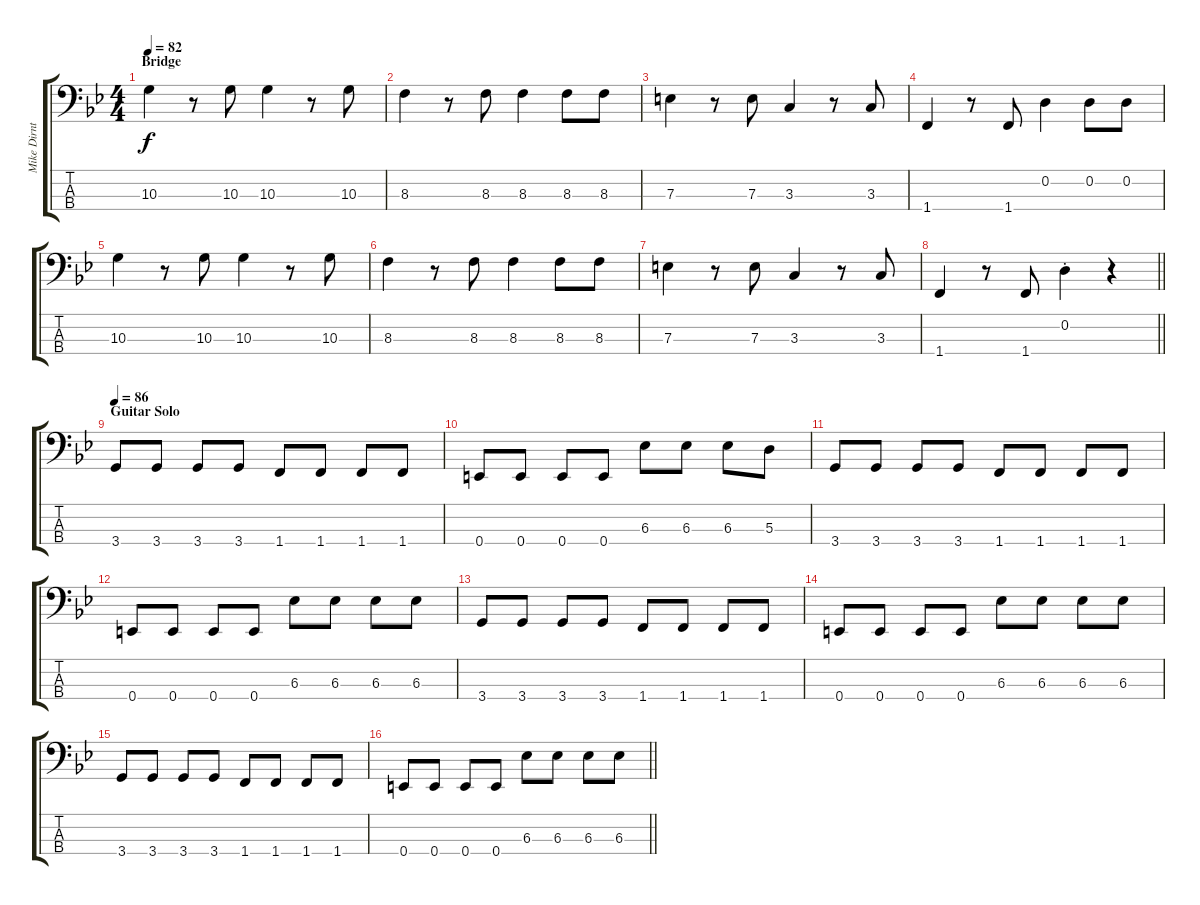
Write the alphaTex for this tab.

\track ("Mike Dirnt - Bass" "Mike Dirnt") {instrument electricbassfinger}
\staff {score tabs}
\tuning (G2 D2 A1 E1) {hide}
\ts (4 4)
\section ("" "Bridge")
\tempo 82
\clef f4
\ks gminor
10.3.4{dy f} r.8 10.3.8 10.3.4 r.8 10.3.8 |
8.3.4 r.8 8.3.8 8.3.4 8.3.8 8.3.8 |
7.3.4 r.8 7.3.8 3.3.4 r.8 3.3.8 |
1.4.4 r.8 1.4.8 0.2.4 0.2.8 0.2.8 |
10.3.4 r.8 10.3.8 10.3.4 r.8 10.3.8 |
8.3.4 r.8 8.3.8 8.3.4 8.3.8 8.3.8 |
7.3.4 r.8 7.3.8 3.3.4 r.8 3.3.8 |
\barLineRight lightlight
1.4.4 r.8 1.4.8 0.2{st}.4 r.4 |
\section ("" "Guitar Solo")
\tempo 86
3.4.8 3.4.8 3.4.8 3.4.8 1.4.8 1.4.8 1.4.8 1.4.8 |
0.4.8 0.4.8 0.4.8 0.4.8 6.3.8 6.3.8 6.3.8 5.3.8 |
3.4.8 3.4.8 3.4.8 3.4.8 1.4.8 1.4.8 1.4.8 1.4.8 |
0.4.8 0.4.8 0.4.8 0.4.8 6.3.8 6.3.8 6.3.8 6.3.8 |
3.4.8 3.4.8 3.4.8 3.4.8 1.4.8 1.4.8 1.4.8 1.4.8 |
0.4.8 0.4.8 0.4.8 0.4.8 6.3.8 6.3.8 6.3.8 6.3.8 |
3.4.8 3.4.8 3.4.8 3.4.8 1.4.8 1.4.8 1.4.8 1.4.8 |
\barLineRight lightlight
0.4.8 0.4.8 0.4.8 0.4.8 6.3.8 6.3.8 6.3.8 6.3.8
